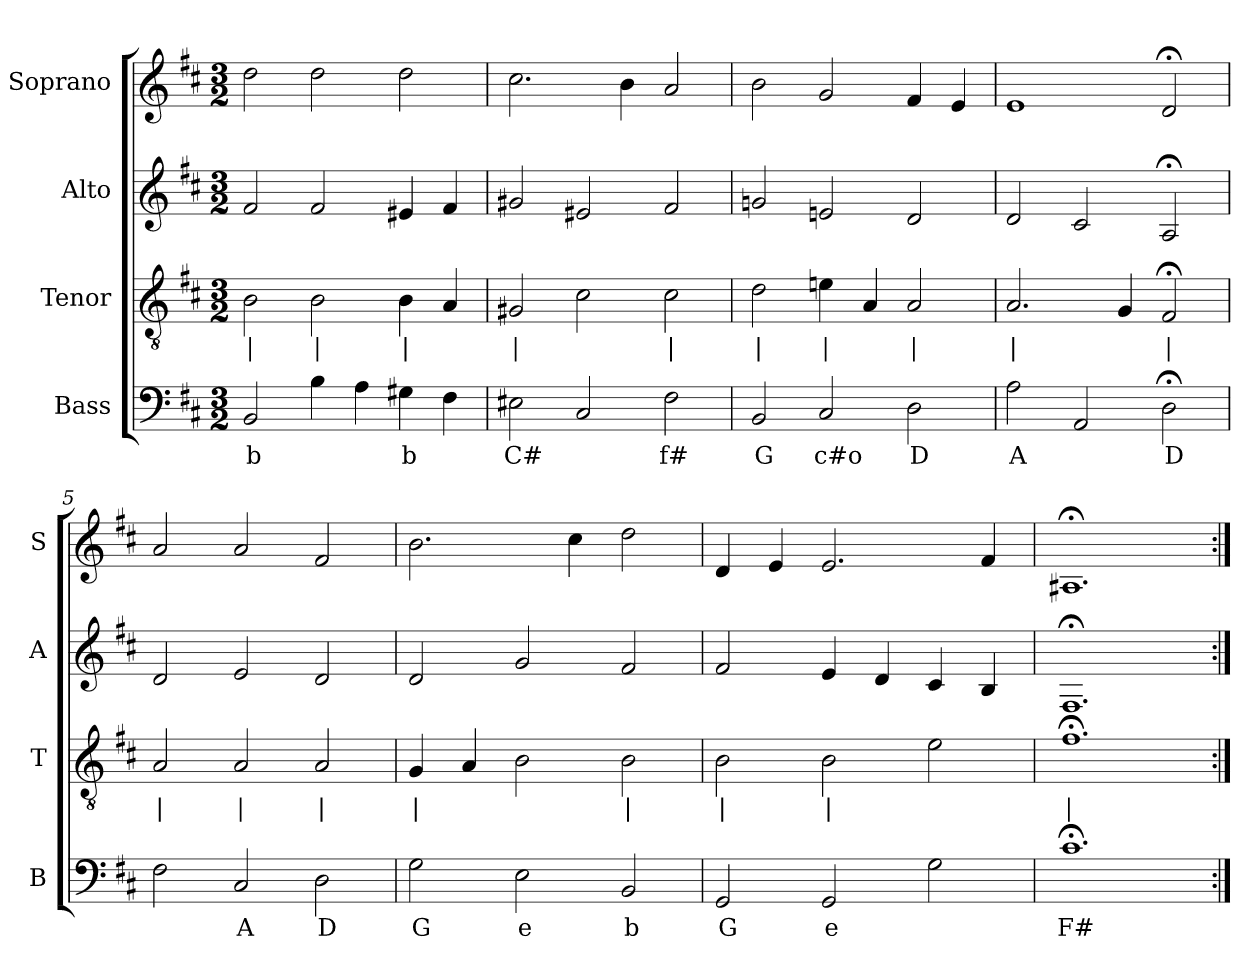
**kern	**text	**kern	**text	**kern	**kern
*part4	*part4	*part3	*part3	*part2	*part1
*staff4	*staff4	*staff3	*staff3	*staff2	*staff1
*I"Bass	*	*I"Tenor	*	*I"Alto	*I"Soprano
*I'B	*	*I'T	*	*I'A	*I'S
*clefF4	*	*clefGv2	*	*clefG2	*clefG2
*k[f#c#]	*	*k[f#c#]	*	*k[f#c#]	*k[f#c#]
*b:	*	*b:	*	*b:	*b:
*M3/2	*	*M3/2	*	*M3/2	*M3/2
*MM100	*	*MM100	*	*MM100	*MM100
=1	=1	=1	=1	=1	=1
2BB	b	2B	|	2f#	2dd
4B	.	2B	|	2f#	2dd
4A	.	.	.	.	.
4G#X	b	4B	|	4e#X	2dd
4F#	.	4A	.	4f#	.
=2	=2	=2	=2	=2	=2
2E#X	C#	2G#X	|	2g#X	2.cc#
2C#	.	2c#	.	2e#X	.
.	.	.	.	.	4b
2F#	f#	2c#	|	2f#	2a
=3	=3	=3	=3	=3	=3
2BB	G	2d	|	2gn	2b
2C#	c#o	4en	|	2en	2g
.	.	4A	.	.	.
2D	D	2A	|	2d	4f#
.	.	.	.	.	4e
=4	=4	=4	=4	=4	=4
2A	A	2.A	|	2d	1e
2AA	.	.	.	2c#	.
.	.	4G	.	.	.
2D;<	D	2F#;<	|	2A;<	2d;<
=5	=5	=5	=5	=5	=5
2F#	.	2A	|	2d	2a
2C#	A	2A	|	2e	2a
2D	D	2A	|	2d	2f#
=6	=6	=6	=6	=6	=6
2G	G	4G	|	2d	2.b
.	.	4A	.	.	.
2E	e	2B	.	2g	.
.	.	.	.	.	4cc#
2BB	b	2B	|	2f#	2dd
=7	=7	=7	=7	=7	=7
2GG	G	2B	|	2f#	4d
.	.	.	.	.	4e
2GG	e	2B	|	4e	2.e
.	.	.	.	4d	.
2G	.	2e	.	4c#	.
.	.	.	.	4B	4f#
=8	=8	=8	=8	=8	=8
1.c#;<	F#	1.f#;<	|	1.F#;<	1.A#X;<
=:|!	=:|!	=:|!	=:|!	=:|!	=:|!
*-	*-	*-	*-	*-	*-
